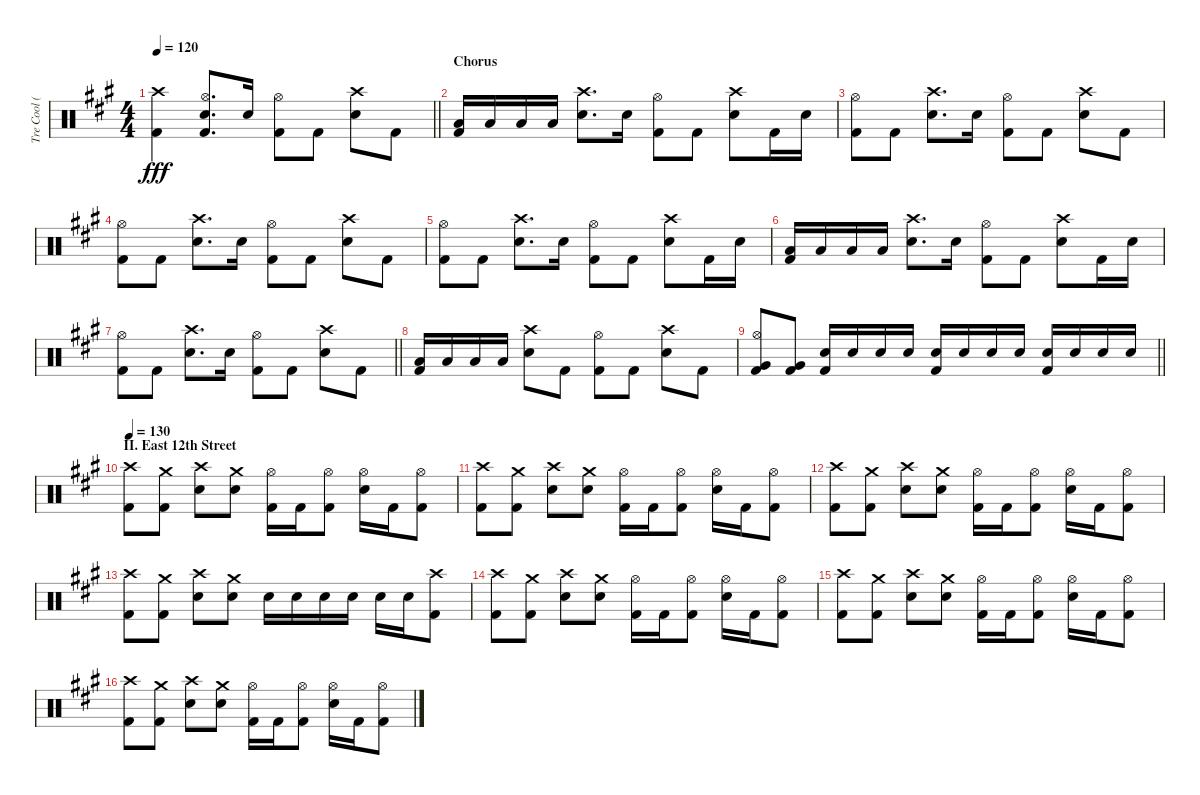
\track ("Tre Cool (Drums)" "Tre Cool (") {instrument percussion}
\staff {score}
\articulation defaults
\ts (4 4)
\tempo 120
\clef neutral
\barLineRight lightlight
\ks a
("Crash high (hit)" "Kick (hit) 2").4{dy fff} ("Hi-Hat (open)" "Electric Snare (hit)" "Kick (hit) 2").8{d} "Electric Snare (hit)".16 ("Hi-Hat (open)" "Kick (hit) 2").8 "Kick (hit) 2".8 ("Crash high (hit)" "Electric Snare (hit)").8 "Kick (hit) 2".8 |
\section ("" "Chorus")
("Low Tom (hit)" "Kick (hit) 2").16 "Low Tom (hit)".16 "Low Tom (hit)".16 "Low Tom (hit)".16 ("Crash high (hit)" "Electric Snare (hit)").8{d} "Electric Snare (hit)".16 ("Hi-Hat (open)" "Kick (hit) 2").8 "Kick (hit) 2".8 ("Crash high (hit)" "Electric Snare (hit)").8 "Kick (hit) 2".16 "Electric Snare (hit)".16 |
("Hi-Hat (open)" "Kick (hit) 2").8 "Kick (hit) 2".8 ("Crash high (hit)" "Electric Snare (hit)").8{d} "Electric Snare (hit)".16 ("Hi-Hat (open)" "Kick (hit) 2").8 "Kick (hit) 2".8 ("Crash high (hit)" "Electric Snare (hit)").8 "Kick (hit) 2".8 |
("Hi-Hat (open)" "Kick (hit) 2").8 "Kick (hit) 2".8 ("Crash high (hit)" "Electric Snare (hit)").8{d} "Electric Snare (hit)".16 ("Hi-Hat (open)" "Kick (hit) 2").8 "Kick (hit) 2".8 ("Crash high (hit)" "Electric Snare (hit)").8 "Kick (hit) 2".8 |
("Hi-Hat (open)" "Kick (hit) 2").8 "Kick (hit) 2".8 ("Crash high (hit)" "Electric Snare (hit)").8{d} "Electric Snare (hit)".16 ("Hi-Hat (open)" "Kick (hit) 2").8 "Kick (hit) 2".8 ("Crash high (hit)" "Electric Snare (hit)").8 "Kick (hit) 2".16 "Electric Snare (hit)".16 |
("Low Tom (hit)" "Kick (hit) 2").16 "Low Tom (hit)".16 "Low Tom (hit)".16 "Low Tom (hit)".16 ("Crash high (hit)" "Electric Snare (hit)").8{d} "Electric Snare (hit)".16 ("Hi-Hat (open)" "Kick (hit) 2").8 "Kick (hit) 2".8 ("Crash high (hit)" "Electric Snare (hit)").8 "Kick (hit) 2".16 "Electric Snare (hit)".16 |
\barLineRight lightlight
("Hi-Hat (open)" "Kick (hit) 2").8 "Kick (hit) 2".8 ("Crash high (hit)" "Electric Snare (hit)").8{d} "Electric Snare (hit)".16 ("Hi-Hat (open)" "Kick (hit) 2").8 "Kick (hit) 2".8 ("Crash high (hit)" "Electric Snare (hit)").8 "Kick (hit) 2".8 |
("Low Tom (hit)" "Kick (hit) 2").16 "Low Tom (hit)".16 "Low Tom (hit)".16 "Low Tom (hit)".16 ("Crash high (hit)" "Electric Snare (hit)").8 "Kick (hit) 2".8 ("Hi-Hat (open)" "Kick (hit) 2").8 "Kick (hit) 2".8 ("Crash high (hit)" "Electric Snare (hit)").8 "Kick (hit) 2".8 |
\barLineRight lightlight
("Hi-Hat (open)" "Very Low Tom (hit)" "Kick (hit) 2").8 ("Very Low Tom (hit)" "Kick (hit) 2").8 ("Electric Snare (hit)" "Kick (hit) 2").16 "Electric Snare (hit)".16 "Electric Snare (hit)".16 "Electric Snare (hit)".16 ("Electric Snare (hit)" "Kick (hit) 2").16 "Electric Snare (hit)".16 "Electric Snare (hit)".16 "Electric Snare (hit)".16 ("Electric Snare (hit)" "Kick (hit) 2").16 "Electric Snare (hit)".16 "Electric Snare (hit)".16 "Electric Snare (hit)".16 |
\section ("" "II. East 12th Street")
\tempo 130
("Crash high (hit)" "Kick (hit) 2").8 ("Crash medium (hit)" "Kick (hit) 2").8 ("Crash high (hit)" "Electric Snare (hit)").8 ("Crash medium (hit)" "Electric Snare (hit)").8 ("Hi-Hat (open)" "Kick (hit) 2").16 "Kick (hit) 2".16 ("Hi-Hat (open)" "Kick (hit) 2").8 ("Hi-Hat (open)" "Electric Snare (hit)").16 "Kick (hit) 2".16 ("Hi-Hat (open)" "Kick (hit) 2").8 |
("Crash high (hit)" "Kick (hit) 2").8 ("Crash medium (hit)" "Kick (hit) 2").8 ("Crash high (hit)" "Electric Snare (hit)").8 ("Crash medium (hit)" "Electric Snare (hit)").8 ("Hi-Hat (open)" "Kick (hit) 2").16 "Kick (hit) 2".16 ("Hi-Hat (open)" "Kick (hit) 2").8 ("Hi-Hat (open)" "Electric Snare (hit)").16 "Kick (hit) 2".16 ("Hi-Hat (open)" "Kick (hit) 2").8 |
("Crash high (hit)" "Kick (hit) 2").8 ("Crash medium (hit)" "Kick (hit) 2").8 ("Crash high (hit)" "Electric Snare (hit)").8 ("Crash medium (hit)" "Electric Snare (hit)").8 ("Hi-Hat (open)" "Kick (hit) 2").16 "Kick (hit) 2".16 ("Hi-Hat (open)" "Kick (hit) 2").8 ("Hi-Hat (open)" "Electric Snare (hit)").16 "Kick (hit) 2".16 ("Hi-Hat (open)" "Kick (hit) 2").8 |
("Crash high (hit)" "Kick (hit) 2").8 ("Crash medium (hit)" "Kick (hit) 2").8 ("Crash high (hit)" "Electric Snare (hit)").8 ("Crash medium (hit)" "Electric Snare (hit)").8 "Electric Snare (hit)".16 "Electric Snare (hit)".16 "Electric Snare (hit)".16 "Electric Snare (hit)".16 "Electric Snare (hit)".16 "Electric Snare (hit)".16 ("Crash high (hit)" "Kick (hit) 2").8 |
("Crash high (hit)" "Kick (hit) 2").8 ("Crash medium (hit)" "Kick (hit) 2").8 ("Crash high (hit)" "Electric Snare (hit)").8 ("Crash medium (hit)" "Electric Snare (hit)").8 ("Hi-Hat (open)" "Kick (hit) 2").16 "Kick (hit) 2".16 ("Hi-Hat (open)" "Kick (hit) 2").8 ("Hi-Hat (open)" "Electric Snare (hit)").16 "Kick (hit) 2".16 ("Hi-Hat (open)" "Kick (hit) 2").8 |
("Crash high (hit)" "Kick (hit) 2").8 ("Crash medium (hit)" "Kick (hit) 2").8 ("Crash high (hit)" "Electric Snare (hit)").8 ("Crash medium (hit)" "Electric Snare (hit)").8 ("Hi-Hat (open)" "Kick (hit) 2").16 "Kick (hit) 2".16 ("Hi-Hat (open)" "Kick (hit) 2").8 ("Hi-Hat (open)" "Electric Snare (hit)").16 "Kick (hit) 2".16 ("Hi-Hat (open)" "Kick (hit) 2").8 |
("Crash high (hit)" "Kick (hit) 2").8 ("Crash medium (hit)" "Kick (hit) 2").8 ("Crash high (hit)" "Electric Snare (hit)").8 ("Crash medium (hit)" "Electric Snare (hit)").8 ("Hi-Hat (open)" "Kick (hit) 2").16 "Kick (hit) 2".16 ("Hi-Hat (open)" "Kick (hit) 2").8 ("Hi-Hat (open)" "Electric Snare (hit)").16 "Kick (hit) 2".16 ("Hi-Hat (open)" "Kick (hit) 2").8
